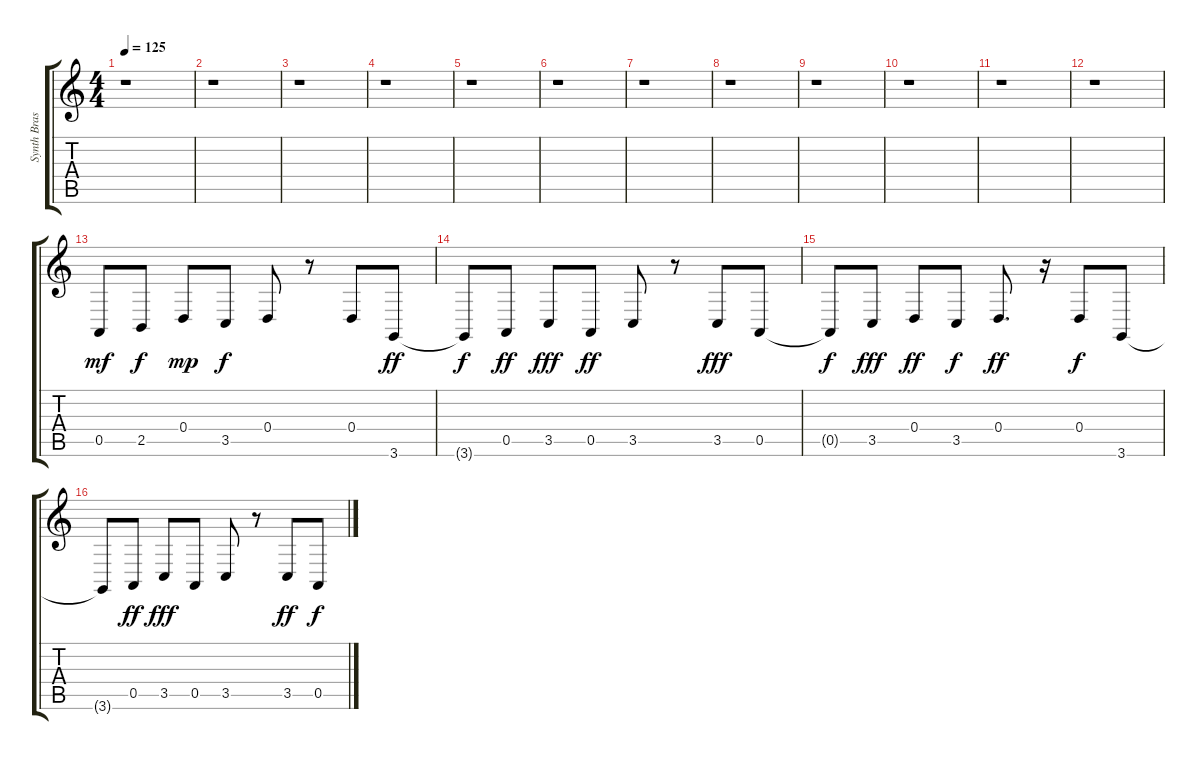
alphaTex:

\track ("Synth Brass 1" "Synth Bras") {instrument synthbrass1}
\staff {score tabs}
\tuning (E4 B3 G3 D3 A2 E2) {hide}
\ts (4 4)
\tempo 125
\clef g2
\ks c
r.1{dy f} |
r.1 |
r.1 |
r.1 |
r.1 |
r.1 |
r.1 |
r.1 |
r.1 |
r.1 |
r.1 |
r.1 |
0.5.8{dy mf} 2.5.8{dy f} 0.4.8{dy mp} 3.5.8{dy f} 0.4.8 r.8 0.4.8 3.6.8{dy ff} |
3.6{t}.8{dy f} 0.5.8{dy ff} 3.5.8{dy fff} 0.5.8{dy ff} 3.5.8 r.8 3.5.8{dy fff} 0.5.8 |
0.5{t}.8{dy f} 3.5.8{dy fff} 0.4.8{dy ff} 3.5.8{dy f} 0.4.8{d dy ff} r.16 0.4.8{dy f balance 5} 3.6.8 |
3.6{t}.8 0.5.8{dy ff balance 5} 3.5.8{dy fff balance 5} 0.5.8 3.5.8{balance 6} r.8 3.5.8{dy ff balance 10} 0.5.8{dy f balance 11}
